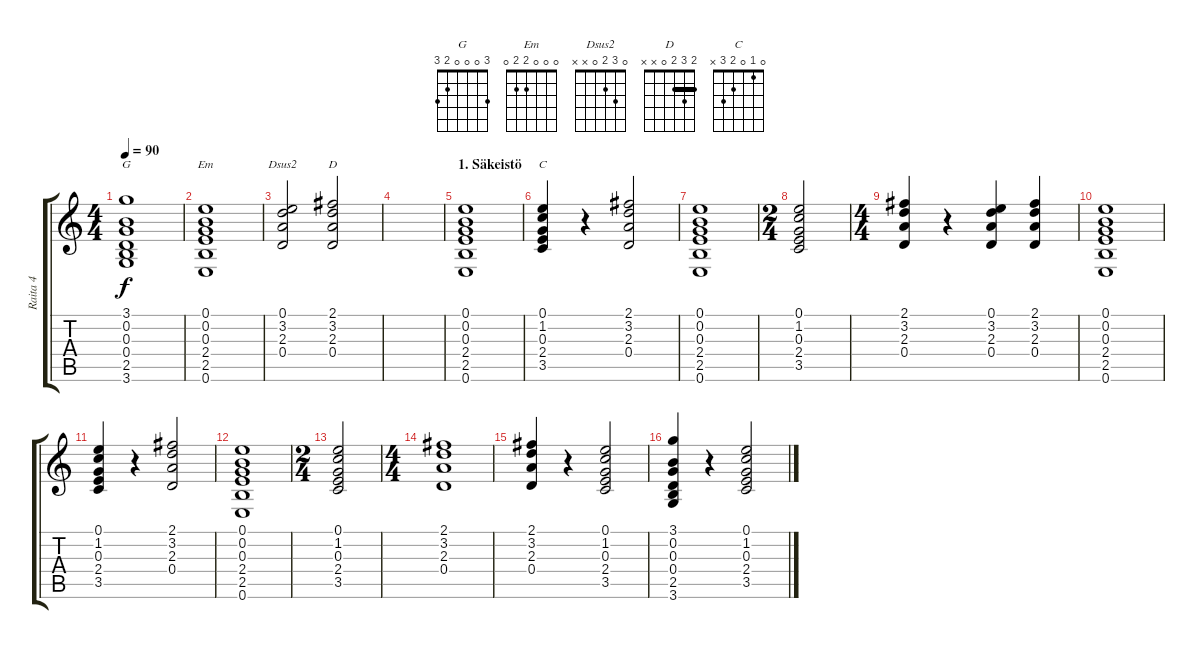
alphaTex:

\track ("Raita 4" "Raita 4") {instrument acousticguitarnylon}
\staff {score tabs}
\tuning (E4 B3 G3 D3 A2 E2) {hide}
\chord ("G" 3 0 0 0 2 3)
\chord ("Em" 0 0 0 2 2 0)
\chord ("Dsus2" 0 3 2 0 x x)
\chord ("D" 2 3 2 0 x x) {barre 2}
\chord ("C" 0 1 0 2 3 x)
\ts (4 4)
\tempo 90
\clef g2
\ks c
(3.1 0.2 0.3 0.4 2.5 3.6).1{ch "G" dy f instrument acousticguitarnylon} |
(0.1 0.2 0.3 2.4 2.5 0.6).1{ch "Em"} |
(0.1 3.2 2.3 0.4).2{ch "Dsus2"} (2.1 3.2 2.3 0.4).2{ch "D"} |
|
\section ("" "1. Säkeistö")
(0.1 0.2 0.3 2.4 2.5 0.6).1 |
(0.1 1.2 0.3 2.4 3.5).4{ch "C"} r.4 (2.1 3.2 2.3 0.4).2 |
(0.1 0.2 0.3 2.4 2.5 0.6).1 |
\ts (2 4)
(0.1 1.2 0.3 2.4 3.5).2 |
\ts (4 4)
(2.1 3.2 2.3 0.4).4 r.4 (0.1 3.2 2.3 0.4).4 (2.1 3.2 2.3 0.4).4 |
(0.1 0.2 0.3 2.4 2.5 0.6).1 |
(0.1 1.2 0.3 2.4 3.5).4 r.4 (2.1 3.2 2.3 0.4).2 |
(0.1 0.2 0.3 2.4 2.5 0.6).1 |
\ts (2 4)
(0.1 1.2 0.3 2.4 3.5).2 |
\ts (4 4)
(2.1 3.2 2.3 0.4).1 |
(2.1 3.2 2.3 0.4).4 r.4 (0.1 1.2 0.3 2.4 3.5).2 |
(3.1 0.2 0.3 0.4 2.5 3.6).4 r.4 (0.1 1.2 0.3 2.4 3.5).2
